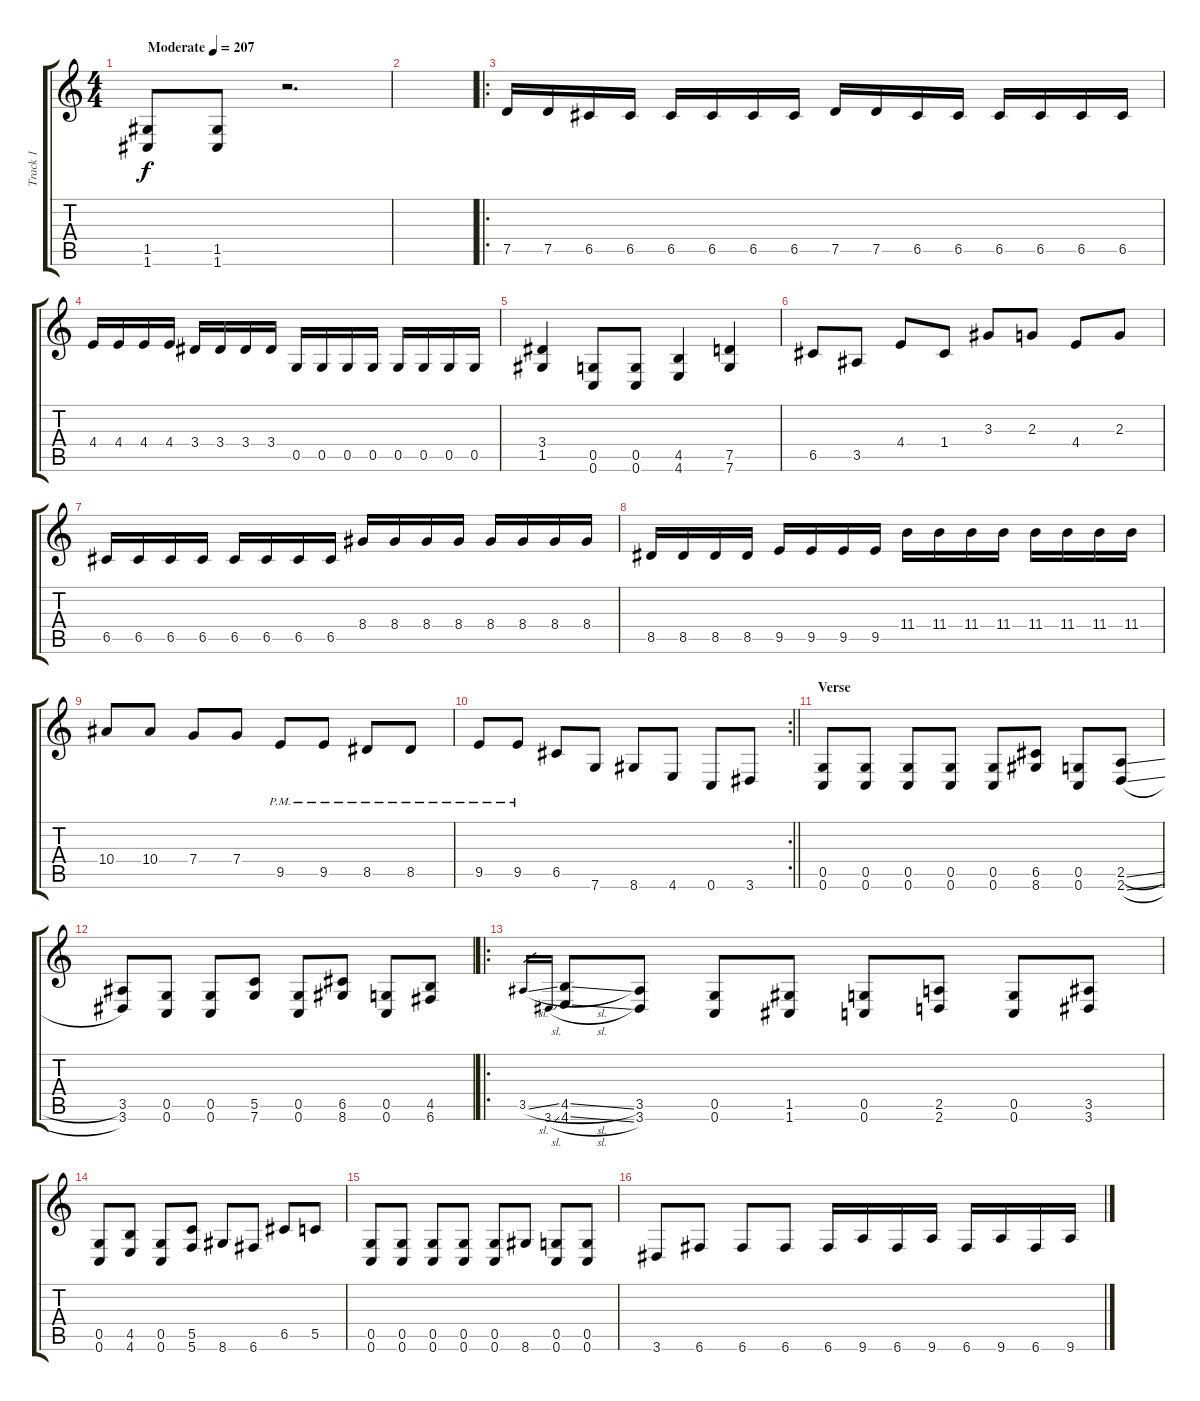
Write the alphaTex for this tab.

\track ("Track 1" "Track 1") {instrument distortionguitar}
\staff {score tabs}
\tuning (D4 A3 F3 C3 G2 C2) {hide}
\ts (4 4)
\tempo (207 "Moderate")
\clef g2
\ks c
(1.5 1.6).8{dy f instrument distortionguitar} (1.5 1.6).8 r.2{d} |
|
\ro
7.5.16 7.5.16 6.5.16 6.5.16 6.5.16 6.5.16 6.5.16 6.5.16 7.5.16 7.5.16 6.5.16 6.5.16 6.5.16 6.5.16 6.5.16 6.5.16 |
4.4.16 4.4.16 4.4.16 4.4.16 3.4.16 3.4.16 3.4.16 3.4.16 0.5.16 0.5.16 0.5.16 0.5.16 0.5.16 0.5.16 0.5.16 0.5.16 |
(3.4 1.5).4 (0.5 0.6).8 (0.5 0.6).8 (4.5 4.6).4 (7.5 7.6).4 |
6.5.8 3.5.8 4.4.8 1.4.8 3.3.8 2.3.8 4.4.8 2.3.8 |
6.5.16 6.5.16 6.5.16 6.5.16 6.5.16 6.5.16 6.5.16 6.5.16 8.4.16 8.4.16 8.4.16 8.4.16 8.4.16 8.4.16 8.4.16 8.4.16 |
8.5.16 8.5.16 8.5.16 8.5.16 9.5.16 9.5.16 9.5.16 9.5.16 11.4.16 11.4.16 11.4.16 11.4.16 11.4.16 11.4.16 11.4.16 11.4.16 |
10.4.8 10.4.8 7.4.8 7.4.8 9.5{pm}.8 9.5{pm}.8 8.5{pm}.8 8.5{pm}.8 |
\rc 2
\barLineRight lightlight
9.5{pm}.8 9.5{pm}.8 6.5.8 7.6.8 8.6.8 4.6.8 0.6.8 3.6.8 |
\section ("" "Verse")
(0.5 0.6).8 (0.5 0.6).8 (0.5 0.6).8 (0.5 0.6).8 (0.5 0.6).8 (6.5 8.6).8 (0.5 0.6).8 (2.5{sl} 2.6{sl}).8 |
(3.5 3.6).8 (0.5 0.6).8 (0.5 0.6).8 (5.5 7.6).8 (0.5 0.6).8 (6.5 8.6).8 (0.5 0.6).8 (4.5 6.6).8 |
\ro
3.5{sl}.16{gr} 3.6{sl}.16{gr} (4.5{sl} 4.6{sl}).8 (3.5 3.6).8 (0.5 0.6).8 (1.5 1.6).8 (0.5 0.6).8 (2.5 2.6).8 (0.5 0.6).8 (3.5 3.6).8 |
(0.5 0.6).8 (4.5 4.6).8 (0.5 0.6).8 (5.5 5.6).8 8.6.8 6.6.8 6.5.8 5.5.8 |
(0.5 0.6).8 (0.5 0.6).8 (0.5 0.6).8 (0.5 0.6).8 (0.5 0.6).8 8.6.8 (0.5 0.6).8 (0.5 0.6).8 |
3.6.8 6.6.8 6.6.8 6.6.8 6.6.16 9.6.16 6.6.16 9.6.16 6.6.16 9.6.16 6.6.16 9.6.16
